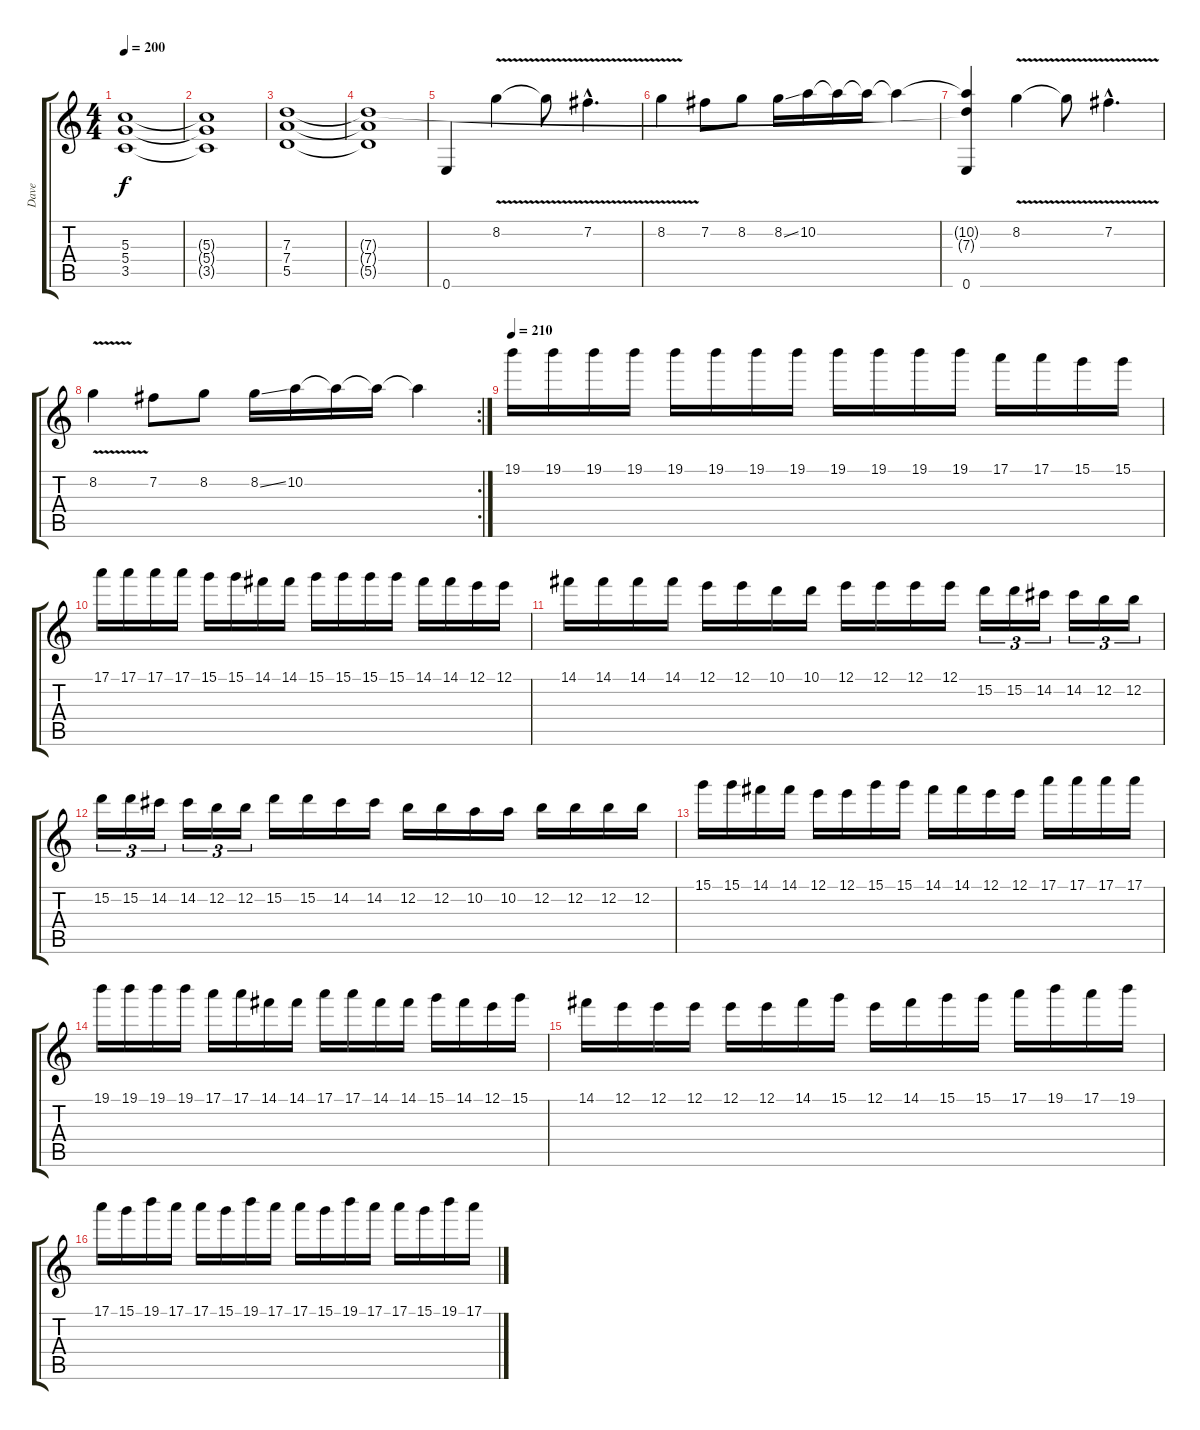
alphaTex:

\track ("Dave" "Dave") {instrument distortionguitar}
\staff {score tabs}
\tuning (E4 B3 G3 D3 A2 E2) {hide}
\ts (4 4)
\tempo 200
\clef g2
\ks c
(5.3 5.4 3.5).1{dy f} |
(5.3{t} 5.4{t} 3.5{t}).1 |
(7.3 7.4 5.5).1 |
(7.3{t} 7.4{t} 5.5{t}).1 |
0.6.4 8.2{v}.4 8.2{t}.8 7.2{v hac}.4{d} |
8.2{v}.4 7.2.8 8.2.8 8.2{ss}.16 10.2.16 10.2{t}.16 10.2{t}.16 10.2{t}.4 |
(10.2{t} 7.3{t} 0.6).4 8.2{v}.4 8.2{t}.8 7.2{v hac}.4{d} |
\rc 2
8.2{v}.4 7.2.8 8.2.8 8.2{ss}.16 10.2.16 10.2{t}.16 10.2{t}.16 10.2{t}.4 |
\tempo 210
19.1.16{volume 16} 19.1.16 19.1.16 19.1.16 19.1.16 19.1.16 19.1.16 19.1.16 19.1.16 19.1.16 19.1.16 19.1.16 17.1.16 17.1.16 15.1.16 15.1.16 |
17.1.16 17.1.16 17.1.16 17.1.16 15.1.16 15.1.16 14.1.16 14.1.16 15.1.16 15.1.16 15.1.16 15.1.16 14.1.16 14.1.16 12.1.16 12.1.16 |
14.1.16 14.1.16 14.1.16 14.1.16 12.1.16 12.1.16 10.1.16 10.1.16 12.1.16 12.1.16 12.1.16 12.1.16 15.2.16{tu (3 2)} 15.2.16{tu (3 2)} 14.2.16{tu (3 2)} 14.2.16{tu (3 2)} 12.2.16{tu (3 2)} 12.2.16{tu (3 2)} |
15.2.16{tu (3 2)} 15.2.16{tu (3 2)} 14.2.16{tu (3 2)} 14.2.16{tu (3 2)} 12.2.16{tu (3 2)} 12.2.16{tu (3 2)} 15.2.16 15.2.16 14.2.16 14.2.16 12.2.16 12.2.16 10.2.16 10.2.16 12.2.16 12.2.16 12.2.16 12.2.16 |
15.1.16 15.1.16 14.1.16 14.1.16 12.1.16 12.1.16 15.1.16 15.1.16 14.1.16 14.1.16 12.1.16 12.1.16 17.1.16 17.1.16 17.1.16 17.1.16 |
19.1.16 19.1.16 19.1.16 19.1.16 17.1.16 17.1.16 14.1.16 14.1.16 17.1.16 17.1.16 14.1.16 14.1.16 15.1.16 14.1.16 12.1.16 15.1.16 |
14.1.16 12.1.16 12.1.16 12.1.16 12.1.16 12.1.16 14.1.16 15.1.16 12.1.16 14.1.16 15.1.16 15.1.16 17.1.16 19.1.16 17.1.16 19.1.16 |
17.1.16 15.1.16 19.1.16 17.1.16 17.1.16 15.1.16 19.1.16 17.1.16 17.1.16 15.1.16 19.1.16 17.1.16 17.1.16 15.1.16 19.1.16 17.1.16
